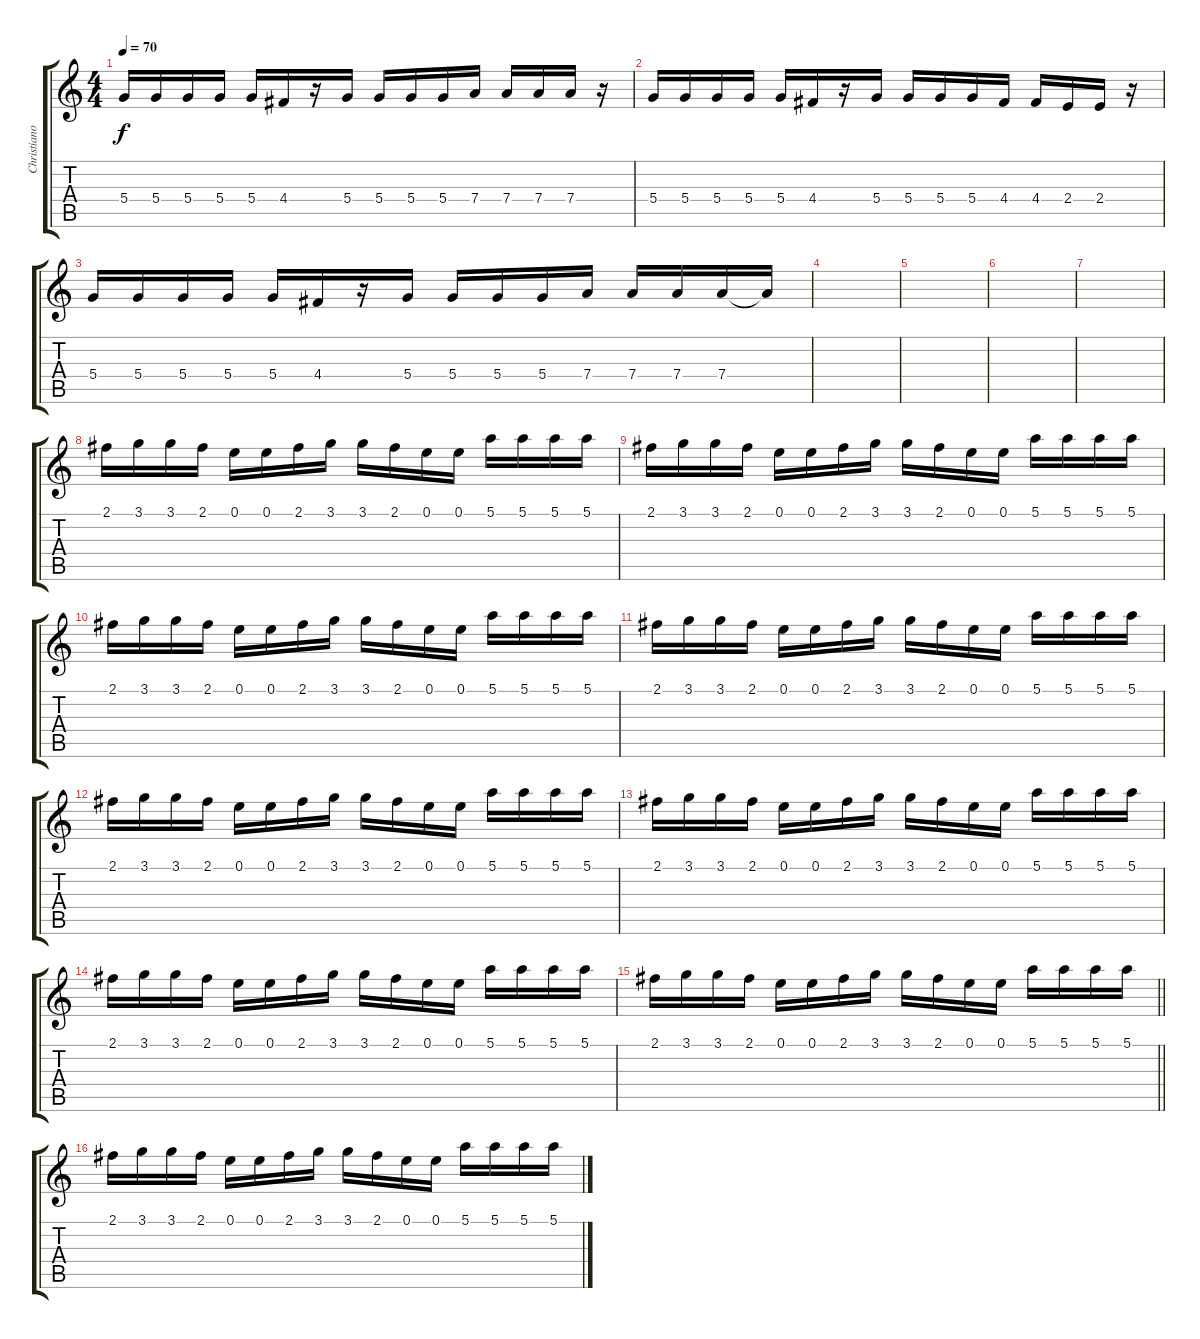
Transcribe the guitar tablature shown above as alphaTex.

\track ("Christiano Migliore" "Christiano") {instrument distortionguitar}
\staff {score tabs}
\tuning (E4 B3 G3 D3 A2 E2) {hide}
\ts (4 4)
\tempo 70
\clef g2
\ks c
5.4.16{dy f} 5.4.16 5.4.16 5.4.16 5.4.16 4.4.16 r.16 5.4.16 5.4.16 5.4.16 5.4.16 7.4.16 7.4.16 7.4.16 7.4.16 r.16 |
5.4.16 5.4.16 5.4.16 5.4.16 5.4.16 4.4.16 r.16 5.4.16 5.4.16 5.4.16 5.4.16 4.4.16 4.4.16 2.4.16 2.4.16 r.16 |
5.4.16 5.4.16 5.4.16 5.4.16 5.4.16 4.4.16 r.16 5.4.16 5.4.16 5.4.16 5.4.16 7.4.16 7.4.16 7.4.16 7.4.16 7.4{t}.16 |
|
|
|
|
2.1.16 3.1.16 3.1.16 2.1.16 0.1.16 0.1.16 2.1.16 3.1.16 3.1.16 2.1.16 0.1.16 0.1.16 5.1.16 5.1.16 5.1.16 5.1.16 |
2.1.16 3.1.16 3.1.16 2.1.16 0.1.16 0.1.16 2.1.16 3.1.16 3.1.16 2.1.16 0.1.16 0.1.16 5.1.16 5.1.16 5.1.16 5.1.16 |
2.1.16 3.1.16 3.1.16 2.1.16 0.1.16 0.1.16 2.1.16 3.1.16 3.1.16 2.1.16 0.1.16 0.1.16 5.1.16 5.1.16 5.1.16 5.1.16 |
2.1.16 3.1.16 3.1.16 2.1.16 0.1.16 0.1.16 2.1.16 3.1.16 3.1.16 2.1.16 0.1.16 0.1.16 5.1.16 5.1.16 5.1.16 5.1.16 |
2.1.16 3.1.16 3.1.16 2.1.16 0.1.16 0.1.16 2.1.16 3.1.16 3.1.16 2.1.16 0.1.16 0.1.16 5.1.16 5.1.16 5.1.16 5.1.16 |
2.1.16 3.1.16 3.1.16 2.1.16 0.1.16 0.1.16 2.1.16 3.1.16 3.1.16 2.1.16 0.1.16 0.1.16 5.1.16 5.1.16 5.1.16 5.1.16 |
2.1.16 3.1.16 3.1.16 2.1.16 0.1.16 0.1.16 2.1.16 3.1.16 3.1.16 2.1.16 0.1.16 0.1.16 5.1.16 5.1.16 5.1.16 5.1.16 |
\barLineRight lightlight
2.1.16 3.1.16 3.1.16 2.1.16 0.1.16 0.1.16 2.1.16 3.1.16 3.1.16 2.1.16 0.1.16 0.1.16 5.1.16 5.1.16 5.1.16 5.1.16 |
2.1.16 3.1.16 3.1.16 2.1.16 0.1.16 0.1.16 2.1.16 3.1.16 3.1.16 2.1.16 0.1.16 0.1.16 5.1.16 5.1.16 5.1.16 5.1.16
